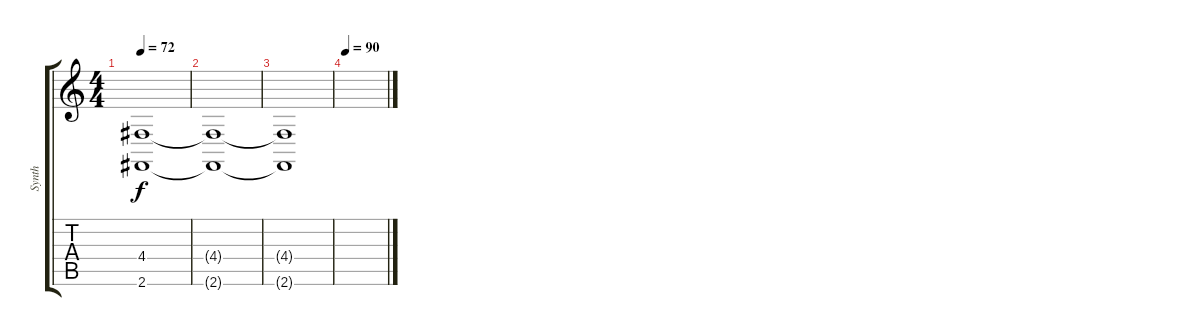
\track ("Synth" "Synth") {instrument choiraahs}
\staff {score tabs}
\tuning (E4 B3 G3 D3 A2 E2) {hide}
\ts (4 4)
\tempo 72
\clef g2
\ks c
(4.4{t} 2.6{t}).1{dy f} |
(4.4{t} 2.6{t}).1 |
(4.4{t} 2.6{t}).1 |
\tempo 90
